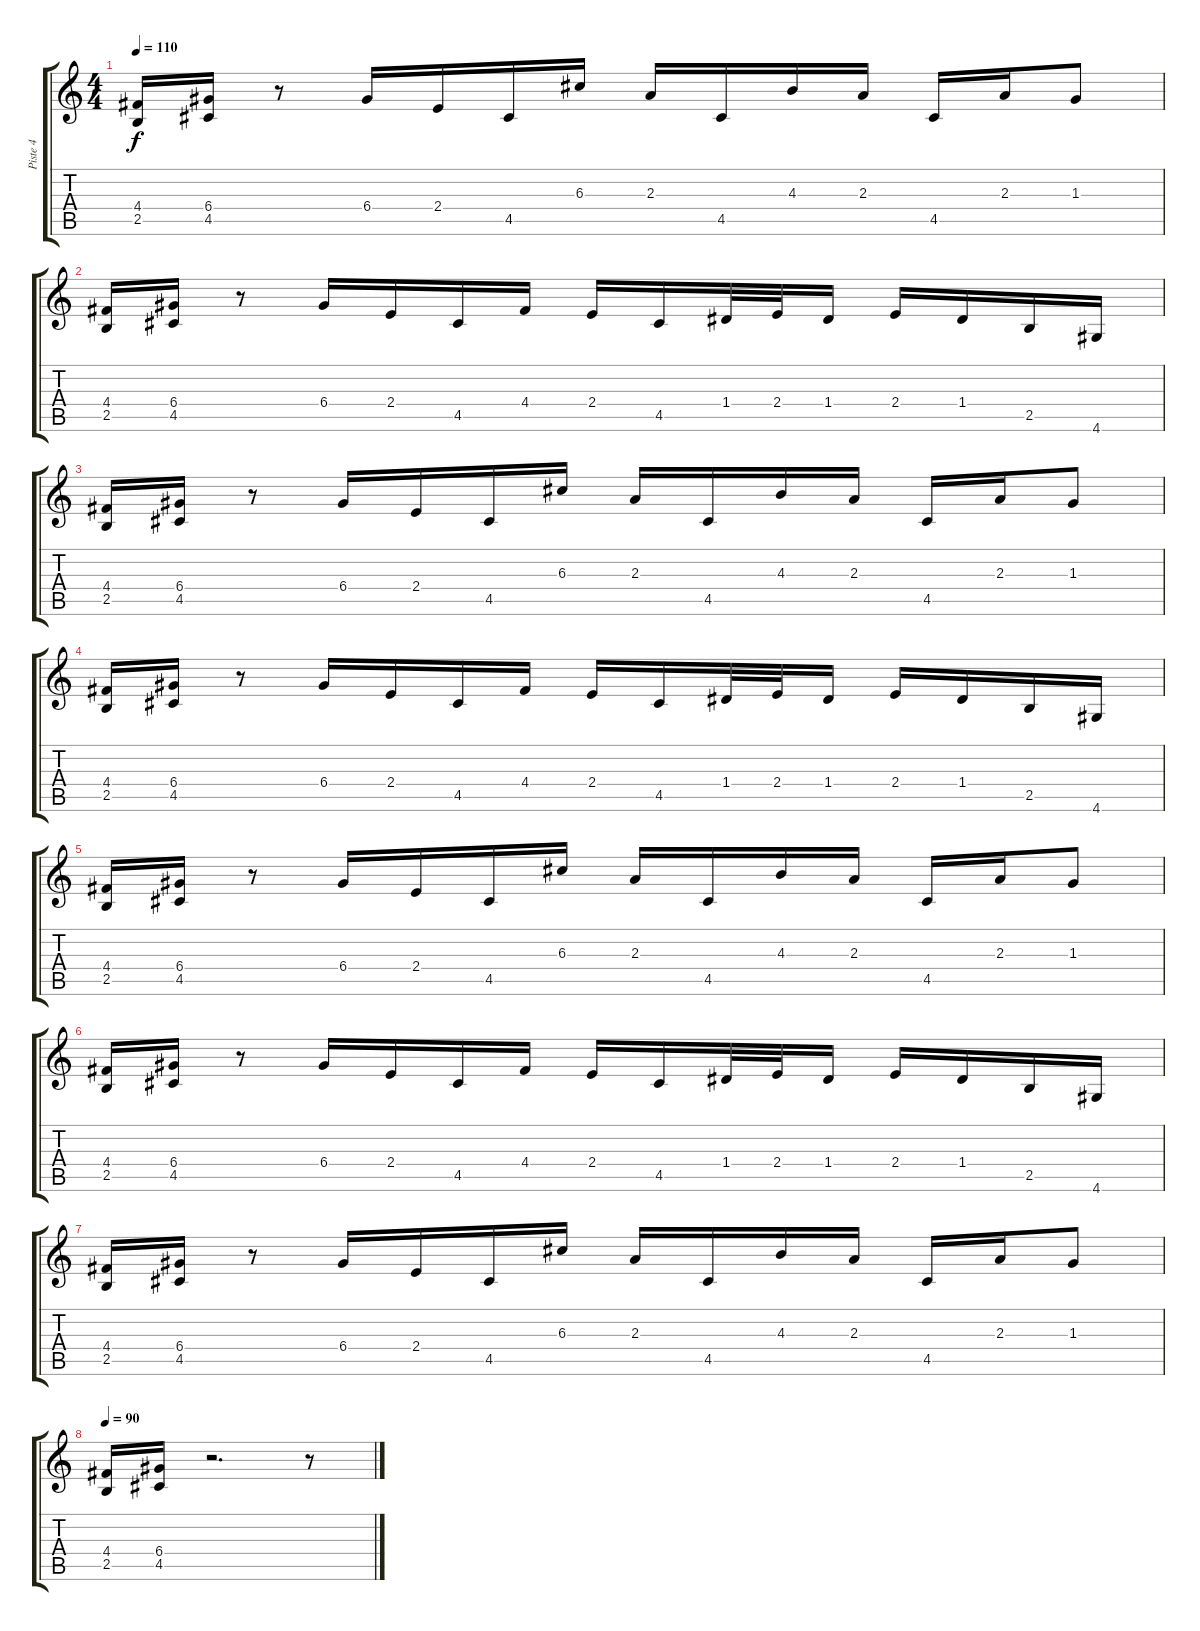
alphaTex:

\track ("Piste 4" "Piste 4") {instrument overdrivenguitar}
\staff {score tabs}
\tuning (E4 B3 G3 D3 A2 E2) {hide}
\ts (4 4)
\tempo 110
\clef g2
\ks c
(4.4 2.5).16{dy f} (6.4 4.5).16 r.8 6.4.16 2.4.16 4.5.16 6.3.16 2.3.16 4.5.16 4.3.16 2.3.16 4.5.16 2.3.16 1.3.8 |
(4.4 2.5).16 (6.4 4.5).16 r.8 6.4.16 2.4.16 4.5.16 4.4.16 2.4.16 4.5.16 1.4.32 2.4.32 1.4.16 2.4.16 1.4.16 2.5.16 4.6.16 |
(4.4 2.5).16 (6.4 4.5).16 r.8 6.4.16 2.4.16 4.5.16 6.3.16 2.3.16 4.5.16 4.3.16 2.3.16 4.5.16 2.3.16 1.3.8 |
(4.4 2.5).16 (6.4 4.5).16 r.8 6.4.16 2.4.16 4.5.16 4.4.16 2.4.16 4.5.16 1.4.32 2.4.32 1.4.16 2.4.16 1.4.16 2.5.16 4.6.16 |
(4.4 2.5).16 (6.4 4.5).16 r.8 6.4.16 2.4.16 4.5.16 6.3.16 2.3.16 4.5.16 4.3.16 2.3.16 4.5.16 2.3.16 1.3.8 |
(4.4 2.5).16 (6.4 4.5).16 r.8 6.4.16 2.4.16 4.5.16 4.4.16 2.4.16 4.5.16 1.4.32 2.4.32 1.4.16 2.4.16 1.4.16 2.5.16 4.6.16 |
(4.4 2.5).16 (6.4 4.5).16 r.8 6.4.16 2.4.16 4.5.16 6.3.16 2.3.16 4.5.16 4.3.16 2.3.16 4.5.16 2.3.16 1.3.8 |
\tempo 90
(4.4 2.5).16 (6.4 4.5).16 r.2{d} r.8
